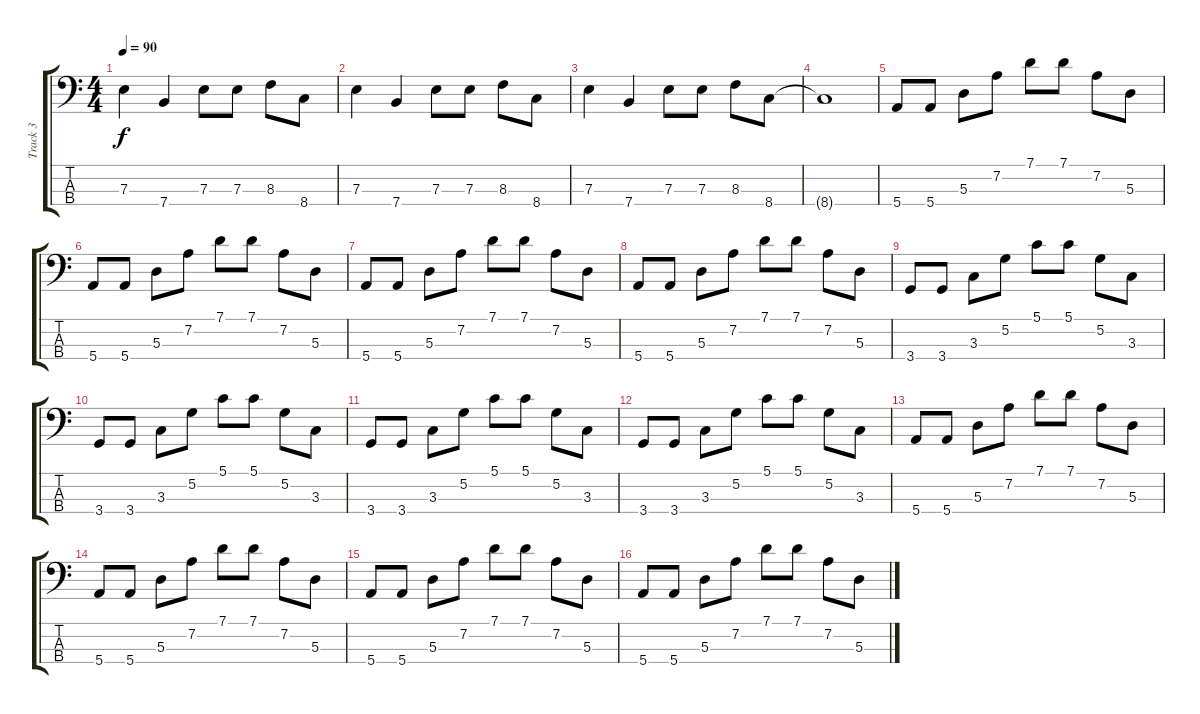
\track ("Track 3" "Track 3") {instrument electricbassfinger}
\staff {score tabs}
\tuning (G2 D2 A1 E1) {hide}
\ts (4 4)
\tempo 90
\clef f4
\ks c
7.3.4{dy f} 7.4.4 7.3.8 7.3.8 8.3.8 8.4.8 |
7.3.4 7.4.4 7.3.8 7.3.8 8.3.8 8.4.8 |
7.3.4 7.4.4 7.3.8 7.3.8 8.3.8 8.4.8 |
8.4{t}.1 |
5.4.8 5.4.8 5.3.8 7.2.8 7.1.8 7.1.8 7.2.8 5.3.8 |
5.4.8 5.4.8 5.3.8 7.2.8 7.1.8 7.1.8 7.2.8 5.3.8 |
5.4.8 5.4.8 5.3.8 7.2.8 7.1.8 7.1.8 7.2.8 5.3.8 |
5.4.8 5.4.8 5.3.8 7.2.8 7.1.8 7.1.8 7.2.8 5.3.8 |
3.4.8 3.4.8 3.3.8 5.2.8 5.1.8 5.1.8 5.2.8 3.3.8 |
3.4.8 3.4.8 3.3.8 5.2.8 5.1.8 5.1.8 5.2.8 3.3.8 |
3.4.8 3.4.8 3.3.8 5.2.8 5.1.8 5.1.8 5.2.8 3.3.8 |
3.4.8 3.4.8 3.3.8 5.2.8 5.1.8 5.1.8 5.2.8 3.3.8 |
5.4.8 5.4.8 5.3.8 7.2.8 7.1.8 7.1.8 7.2.8 5.3.8 |
5.4.8 5.4.8 5.3.8 7.2.8 7.1.8 7.1.8 7.2.8 5.3.8 |
5.4.8 5.4.8 5.3.8 7.2.8 7.1.8 7.1.8 7.2.8 5.3.8 |
5.4.8 5.4.8 5.3.8 7.2.8 7.1.8 7.1.8 7.2.8 5.3.8
